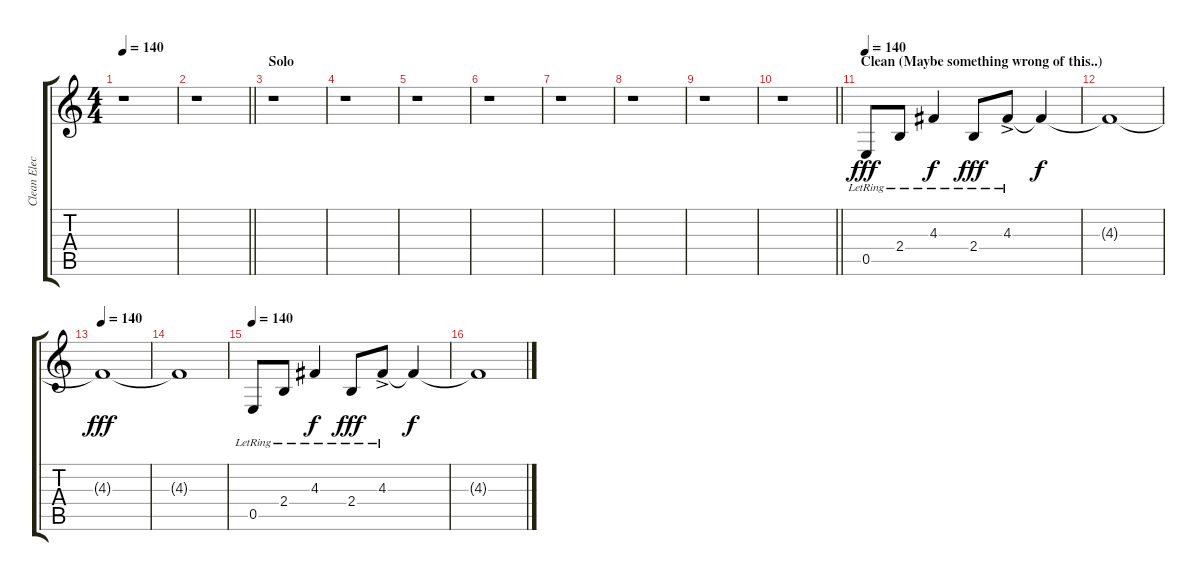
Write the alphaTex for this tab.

\track ("Clean Electric" "Clean Elec") {instrument electricguitarclean}
\staff {score tabs}
\tuning (B3 Gb3 D3 A2 E2 B1) {hide}
\ts (4 4)
\tempo 140
\clef g2
\ks c
r.1{dy fff} |
\barLineRight lightlight
r.1 |
\section ("" "Solo")
r.1 |
r.1 |
r.1 |
r.1 |
r.1 |
r.1 |
r.1 |
\barLineRight lightlight
r.1 |
\section ("" "Clean (Maybe something wrong of this..)")
\tempo 140
0.5{lr}.8 2.4{lr}.8 4.3{lr}.4{dy f} 2.4{lr}.8{dy fff} 4.3{ac lr}.8 4.3{t}.4{dy f} |
4.3{t}.1 |
\tempo 140
4.3{t}.1{dy fff} |
4.3{t}.1 |
\tempo 100
\tempo 140
0.5{lr}.8 2.4{lr}.8 4.3{lr}.4{dy f} 2.4{lr}.8{dy fff} 4.3{ac lr}.8 4.3{t}.4{dy f} |
4.3{t}.1
